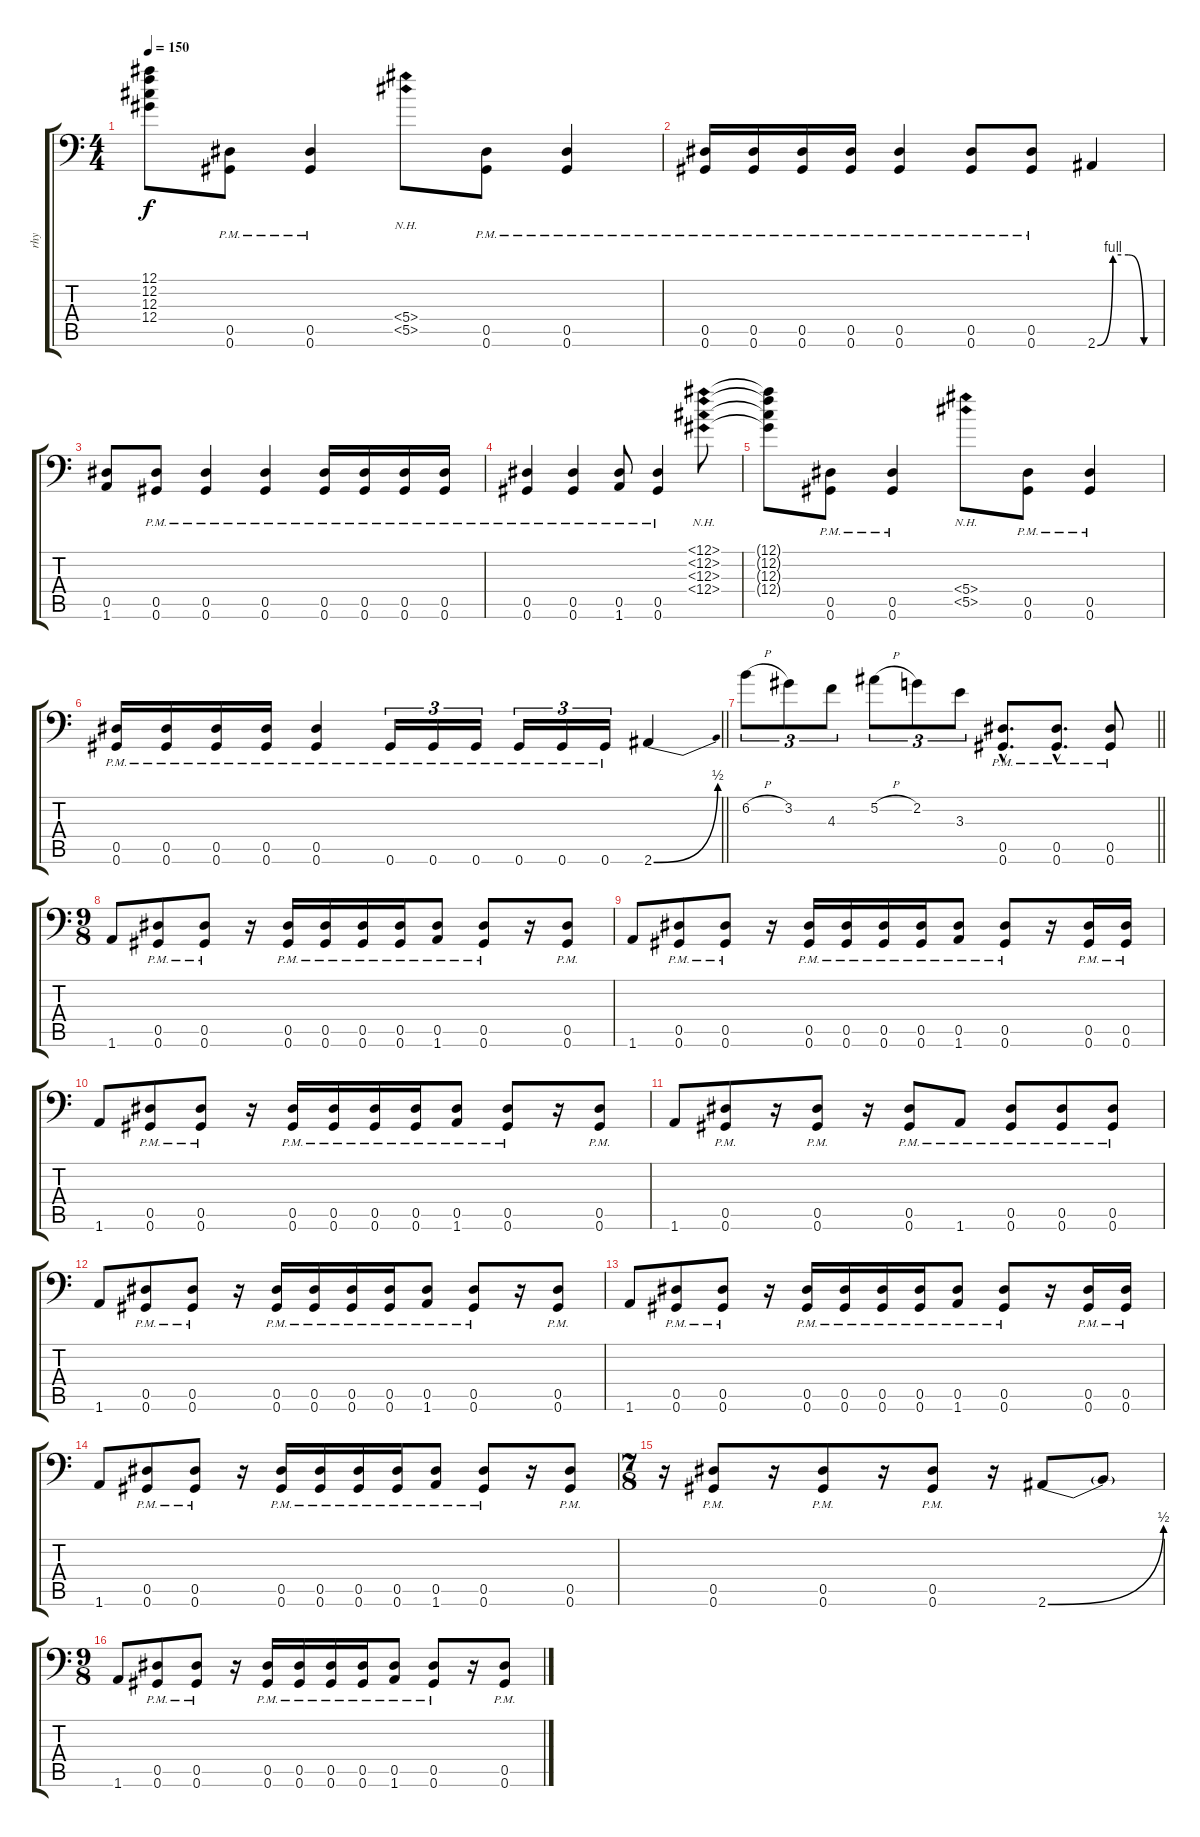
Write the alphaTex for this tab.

\track ("rhy" "rhy") {instrument distortionguitar}
\staff {score tabs}
\tuning (Bb3 F3 Db3 Ab2 Eb2 Ab1) {hide}
\ts (4 4)
\tempo 150
\clef f4
\ks c
(12.1{t} 12.2{t} 12.3{t} 12.4{t}).8{dy f} (0.5{pm} 0.6{pm}).8 (0.5{pm} 0.6{pm}).4 (5.4{nh} 5.5{nh}).8 (0.5{pm} 0.6{pm}).8 (0.5{pm} 0.6{pm}).4 |
(0.5{pm} 0.6{pm}).16 (0.5{pm} 0.6{pm}).16 (0.5{pm} 0.6{pm}).16 (0.5{pm} 0.6{pm}).16 (0.5{pm} 0.6{pm}).4 (0.5{pm} 0.6{pm}).8 (0.5{pm} 0.6{pm}).8 2.6{be (custom 0 0 15 4 30 4 45 0 60 0)}.4 |
(0.5 1.6).8 (0.5{pm} 0.6{pm}).8 (0.5{pm} 0.6{pm}).4 (0.5{pm} 0.6{pm}).4 (0.5{pm} 0.6{pm}).16 (0.5{pm} 0.6{pm}).16 (0.5{pm} 0.6{pm}).16 (0.5{pm} 0.6{pm}).16 |
(0.5{pm} 0.6{pm}).4 (0.5{pm} 0.6{pm}).4 (0.5{pm} 1.6{pm}).8 (0.5{pm} 0.6{pm}).4 (12.1{nh} 12.2{nh} 12.3{nh} 12.4{nh}).8 |
(12.1{t} 12.2{t} 12.3{t} 12.4{t}).8 (0.5{pm} 0.6{pm}).8 (0.5{pm} 0.6{pm}).4 (5.4{nh} 5.5{nh}).8 (0.5{pm} 0.6{pm}).8 (0.5{pm} 0.6{pm}).4 |
\barLineRight lightlight
(0.5{pm} 0.6{pm}).16 (0.5{pm} 0.6{pm}).16 (0.5{pm} 0.6{pm}).16 (0.5{pm} 0.6{pm}).16 (0.5{pm} 0.6{pm}).4 0.6{pm}.16{tu (3 2)} 0.6{pm}.16{tu (3 2)} 0.6{pm}.16{tu (3 2)} 0.6{pm}.16{tu (3 2)} 0.6{pm}.16{tu (3 2)} 0.6{pm}.16{tu (3 2)} 2.6{be (bend 0 0 60 2)}.4 |
\barLineRight lightlight
6.2{h}.8{tu (3 2)} 3.2.8{tu (3 2)} 4.3.8{tu (3 2)} 5.2{h}.8{tu (3 2)} 2.2.8{tu (3 2)} 3.3.8{tu (3 2)} (0.5{hac pm} 0.6{hac pm}).8{d} (0.5{hac pm} 0.6{hac pm}).8{d} (0.5{pm} 0.6{pm}).8 |
\ts (9 8)
\section ("" "")
1.6.8 (0.5{pm} 0.6{pm}).8 (0.5{pm} 0.6{pm}).8 r.16 (0.5{pm} 0.6{pm}).16 (0.5{pm} 0.6{pm}).16 (0.5{pm} 0.6{pm}).16 (0.5{pm} 0.6{pm}).16 (0.5{pm} 1.6{pm}).8 (0.5{pm} 0.6{pm}).8 r.16 (0.5{pm} 0.6{pm}).8 |
1.6.8 (0.5{pm} 0.6{pm}).8 (0.5{pm} 0.6{pm}).8 r.16 (0.5{pm} 0.6{pm}).16 (0.5{pm} 0.6{pm}).16 (0.5{pm} 0.6{pm}).16 (0.5{pm} 0.6{pm}).16 (0.5{pm} 1.6{pm}).8 (0.5{pm} 0.6{pm}).8 r.16 (0.5{pm} 0.6{pm}).16 (0.5{pm} 0.6{pm}).16 |
1.6.8 (0.5{pm} 0.6{pm}).8 (0.5{pm} 0.6{pm}).8 r.16 (0.5{pm} 0.6{pm}).16 (0.5{pm} 0.6{pm}).16 (0.5{pm} 0.6{pm}).16 (0.5{pm} 0.6{pm}).16 (0.5{pm} 1.6{pm}).8 (0.5{pm} 0.6{pm}).8 r.16 (0.5{pm} 0.6{pm}).8 |
1.6.8 (0.5{pm} 0.6{pm}).8 r.16 (0.5{pm} 0.6{pm}).8 r.16 (0.5{pm} 0.6{pm}).8 1.6{pm}.8 (0.5{pm} 0.6{pm}).8 (0.5{pm} 0.6{pm}).8 (0.5{pm} 0.6{pm}).8 |
1.6.8 (0.5{pm} 0.6{pm}).8 (0.5{pm} 0.6{pm}).8 r.16 (0.5{pm} 0.6{pm}).16 (0.5{pm} 0.6{pm}).16 (0.5{pm} 0.6{pm}).16 (0.5{pm} 0.6{pm}).16 (0.5{pm} 1.6{pm}).8 (0.5{pm} 0.6{pm}).8 r.16 (0.5{pm} 0.6{pm}).8 |
1.6.8 (0.5{pm} 0.6{pm}).8 (0.5{pm} 0.6{pm}).8 r.16 (0.5{pm} 0.6{pm}).16 (0.5{pm} 0.6{pm}).16 (0.5{pm} 0.6{pm}).16 (0.5{pm} 0.6{pm}).16 (0.5{pm} 1.6{pm}).8 (0.5{pm} 0.6{pm}).8 r.16 (0.5{pm} 0.6{pm}).16 (0.5{pm} 0.6{pm}).16 |
1.6.8 (0.5{pm} 0.6{pm}).8 (0.5{pm} 0.6{pm}).8 r.16 (0.5{pm} 0.6{pm}).16 (0.5{pm} 0.6{pm}).16 (0.5{pm} 0.6{pm}).16 (0.5{pm} 0.6{pm}).16 (0.5{pm} 1.6{pm}).8 (0.5{pm} 0.6{pm}).8 r.16 (0.5{pm} 0.6{pm}).8 |
\ts (7 8)
r.16 (0.5{pm} 0.6{pm}).8 r.16 (0.5{pm} 0.6{pm}).8 r.16 (0.5{pm} 0.6{pm}).8 r.16 2.6{be (bend 0 0 60 2)}.8 2.6{t}.8 |
\ts (9 8)
1.6.8 (0.5{pm} 0.6{pm}).8 (0.5{pm} 0.6{pm}).8 r.16 (0.5{pm} 0.6{pm}).16 (0.5{pm} 0.6{pm}).16 (0.5{pm} 0.6{pm}).16 (0.5{pm} 0.6{pm}).16 (0.5{pm} 1.6{pm}).8 (0.5{pm} 0.6{pm}).8 r.16 (0.5{pm} 0.6{pm}).8
